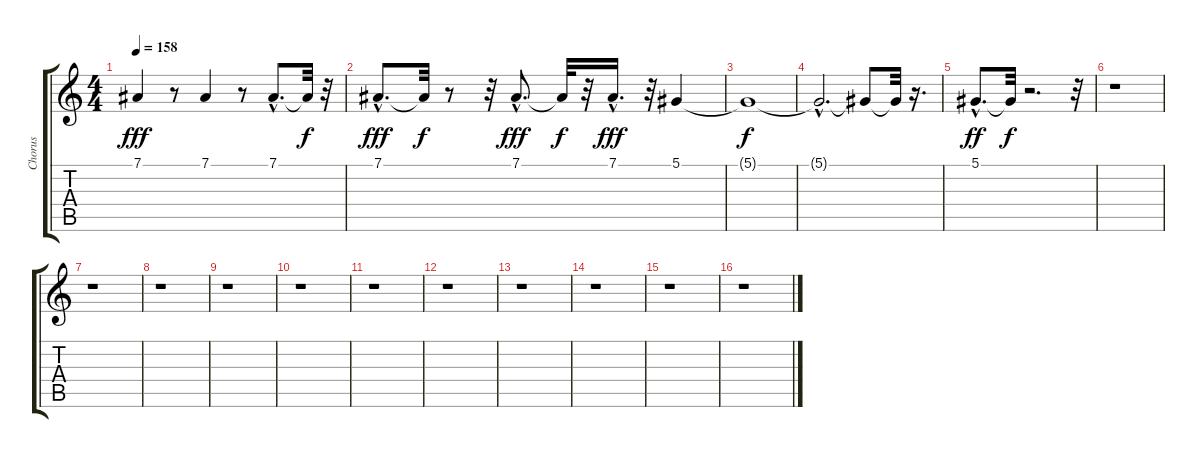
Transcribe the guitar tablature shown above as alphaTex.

\track ("Chorus" "Chorus") {instrument tenorsax}
\staff {score tabs}
\tuning (Eb4 Bb3 Gb3 Db3 Ab2 Eb2) {hide}
\ts (4 4)
\tempo 158
\clef g2
\ks c
7.1.4{dy fff} r.8 7.1.4 r.8 7.1{hac}.8{d} 7.1{t}.32{dy f} r.32 |
7.1{hac}.8{d dy fff} 7.1{t}.32{dy f} r.8 r.32 7.1{hac}.8{d dy fff} 7.1{t}.32{dy f} r.32 7.1{hac}.16{d dy fff} r.32 5.1.4 |
5.1{t}.1{dy f} |
5.1{hac t}.2{d} 5.1{t}.8 5.1{t}.32 r.16{d} |
5.1{hac}.8{d dy ff} 5.1{t}.32{dy f} r.2{d} r.32 |
r.1 |
r.1 |
r.1 |
r.1 |
r.1 |
r.1 |
r.1 |
r.1 |
r.1 |
r.1 |
r.1
